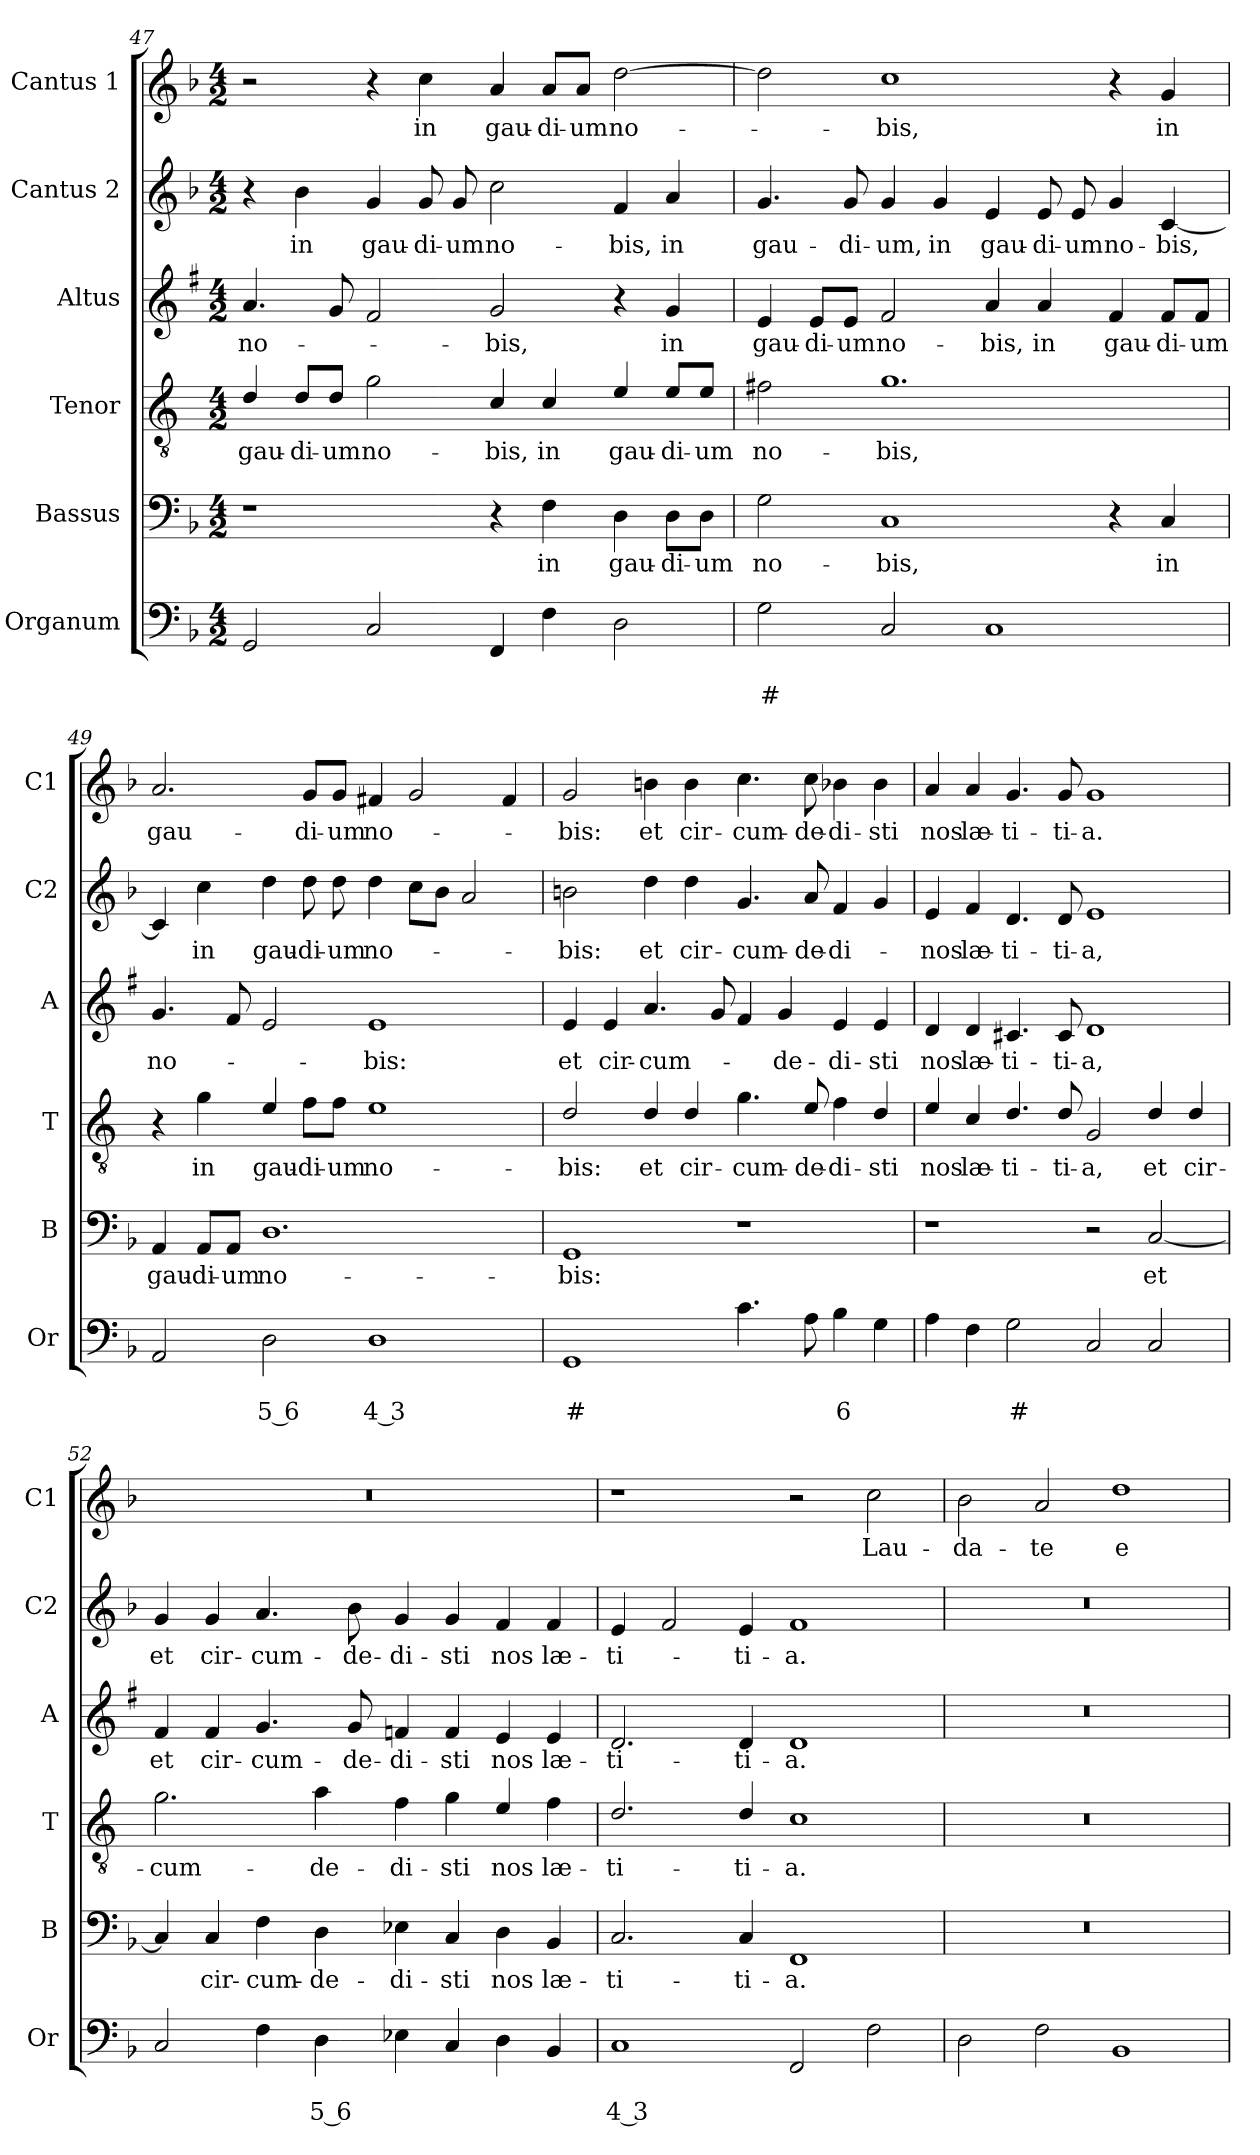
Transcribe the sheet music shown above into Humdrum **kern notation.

**kern	**text	**text	**kern	**text	**kern	**text	**kern	**text	**kern	**text	**kern	**text
*part6	*part6	*part6	*part5	*part5	*part4	*part4	*part3	*part3	*part2	*part2	*part1	*part1
*staff6	*staff6	*staff6	*staff5	*staff5	*staff4	*staff4	*staff3	*staff3	*staff2	*staff2	*staff1	*staff1
*I"Organum	*	*	*I"Bassus	*	*I"Tenor	*	*I"Altus	*	*I"Cantus 2	*	*I"Cantus 1	*
*I'Or	*	*	*I'B	*	*I'T	*	*I'A	*	*I'C2	*	*I'C1	*
*clefF4	*	*	*clefF4	*	*clefGv2	*	*clefG2	*	*clefG2	*	*clefG2	*
*	*	*	*	*	*ITrd4c7	*	*ITrd1c2	*	*	*	*	*
*k[b-]	*	*	*k[b-]	*	*k[b-]	*	*k[b-]	*	*k[b-]	*	*k[b-]	*
*F:	*	*	*F:	*	*F:	*	*F:	*	*F:	*	*F:	*
*M4/2	*	*	*M4/2	*	*M4/2	*	*M4/2	*	*M4/2	*	*M4/2	*
=47	=47	=47	=47	=47	=47	=47	=47	=47	=47	=47	=47	=47
!	!	!	!	!	!	!LO:LY:b	!	!LO:LY:b	!	!	!	!
2GG/	.	.	1r	.	4G/	gau-	4.g/	no-	4r	.	2r	.
!	!	!	!	!	!	!LO:LY:b	!	!	!	!LO:LY:b	!	!
.	.	.	.	.	8G/L	-di-	.	.	4b-\	in	.	.
!	!	!	!	!	!	!LO:LY:b	!	!	!	!	!	!
.	.	.	.	.	8G/J	-um	8f/	.	.	.	.	.
!	!	!	!	!	!	!LO:LY:b	!	!	!	!LO:LY:b	!	!
2C/	.	.	.	.	2c\	no-	2e/	.	4g/	gau-	4r	.
!	!	!	!	!	!	!	!	!	!	!LO:LY:b	!	!LO:LY:b
.	.	.	.	.	.	.	.	.	8g/	-di-	4cc\	in
!	!	!	!	!	!	!	!	!	!	!LO:LY:b	!	!
.	.	.	.	.	.	.	.	.	8g/	-um	.	.
!	!	!	!	!	!	!LO:LY:b	!	!LO:LY:b	!	!LO:LY:b	!	!LO:LY:b
4FF/	.	.	4r	.	4F/	-bis,	2f/	-bis,	2cc\	no-	4a/	gau-
!	!	!	!	!LO:LY:b	!	!LO:LY:b	!	!	!	!	!	!LO:LY:b
4F\	.	.	4F\	in	4F/	in	.	.	.	.	8a/L	-di-
!	!	!	!	!	!	!	!	!	!	!	!	!LO:LY:b
.	.	.	.	.	.	.	.	.	.	.	8a/J	-um
!	!	!	!	!LO:LY:b	!	!LO:LY:b	!	!	!	!LO:LY:b	!	!LO:LY:b
2D\	.	.	4D\	gau-	4A/	gau-	4r	.	4f/	-bis,	[2dd\	no-
!	!	!	!	!LO:LY:b	!	!LO:LY:b	!	!LO:LY:b	!	!LO:LY:b	!	!
.	.	.	8D\L	-di-	8A/L	-di-	4f/	in	4a/	in	.	.
!	!	!	!	!LO:LY:b	!	!LO:LY:b	!	!	!	!	!	!
.	.	.	8D\J	-um	8A/J	-um	.	.	.	.	.	.
=48	=48	=48	=48	=48	=48	=48	=48	=48	=48	=48	=48	=48
!	!	!LO:LY:b	!	!LO:LY:b	!	!LO:LY:b	!	!LO:LY:b	!	!LO:LY:b	!	!
2G\	.	#	2G\	no-	2Bn\	no-	4d/	gau-	4.g/	gau-	2dd\]	.
!	!	!	!	!	!	!	!	!LO:LY:b	!	!	!	!
.	.	.	.	.	.	.	8d/L	-di-	.	.	.	.
!	!	!	!	!	!	!	!	!LO:LY:b	!	!LO:LY:b	!	!
.	.	.	.	.	.	.	8d/J	-um	8g/	-di-	.	.
!	!	!	!	!LO:LY:b	!	!LO:LY:b	!	!LO:LY:b	!	!LO:LY:b	!	!LO:LY:b
2C/	.	.	1C	-bis,	1.c	-bis,	2e/	no-	4g/	-um,	1cc	-bis,
!	!	!	!	!	!	!	!	!	!	!LO:LY:b	!	!
.	.	.	.	.	.	.	.	.	4g/	in	.	.
!	!	!	!	!	!	!	!	!LO:LY:b	!	!LO:LY:b	!	!
1C	.	.	.	.	.	.	4g/	-bis,	4e/	gau-	.	.
!	!	!	!	!	!	!	!	!LO:LY:b	!	!LO:LY:b	!	!
.	.	.	.	.	.	.	4g/	in	8e/	-di-	.	.
!	!	!	!	!	!	!	!	!	!	!LO:LY:b	!	!
.	.	.	.	.	.	.	.	.	8e/	-um	.	.
!	!	!	!	!	!	!	!	!LO:LY:b	!	!LO:LY:b	!	!
.	.	.	4r	.	.	.	4e/	gau-	4g/	no-	4r	.
!	!	!	!	!LO:LY:b	!	!	!	!LO:LY:b	!	!LO:LY:b	!	!LO:LY:b
.	.	.	4C/	in	.	.	8e/L	-di-	[4c/	-bis,	4g/	in
!	!	!	!	!	!	!	!	!LO:LY:b	!	!	!	!
.	.	.	.	.	.	.	8e/J	-um	.	.	.	.
!!LO:LB:g=z
=49	=49	=49	=49	=49	=49	=49	=49	=49	=49	=49	=49	=49
!	!	!	!	!LO:LY:b	!	!	!	!LO:LY:b	!	!	!	!LO:LY:b
2AA/	.	.	4AA/	gau-	4r	.	4.f/	no-	4c/]	.	2.a/	gau-
!	!	!	!	!LO:LY:b	!	!LO:LY:b	!	!	!	!LO:LY:b	!	!
.	.	.	8AA/L	-di-	4c\	in	.	.	4cc\	in	.	.
!	!	!	!	!LO:LY:b	!	!	!	!	!	!	!	!
.	.	.	8AA/J	-um	.	.	8e/	.	.	.	.	.
!	!	!LO:LY:b	!	!LO:LY:b	!	!LO:LY:b	!	!	!	!LO:LY:b	!	!
2D\	.	5 6	1.D	no-	4A/	gau-	2d/	.	4dd\	gau-	.	.
!	!	!	!	!	!	!LO:LY:b	!	!	!	!LO:LY:b	!	!LO:LY:b
.	.	.	.	.	8B-\L	-di-	.	.	8dd\	-di-	8g/L	-di-
!	!	!	!	!	!	!LO:LY:b	!	!	!	!LO:LY:b	!	!LO:LY:b
.	.	.	.	.	8B-\J	-um	.	.	8dd\	-um	8g/J	-um
!	!	!LO:LY:b	!	!	!	!LO:LY:b	!	!LO:LY:b	!	!LO:LY:b	!	!LO:LY:b
1D	.	4 3	.	.	1A	no-	1d	-bis:	4dd\	no-	4f#X/	no-
.	.	.	.	.	.	.	.	.	8cc\L	.	2g/	.
.	.	.	.	.	.	.	.	.	8b-\J	.	.	.
.	.	.	.	.	.	.	.	.	2a/	.	.	.
.	.	.	.	.	.	.	.	.	.	.	4f#/	.
=50	=50	=50	=50	=50	=50	=50	=50	=50	=50	=50	=50	=50
!	!	!LO:LY:b	!	!LO:LY:b	!	!LO:LY:b	!	!LO:LY:b	!	!LO:LY:b	!	!LO:LY:b
1GG	.	#	1GG	-bis:	2G/	-bis:	4d/	et	2bn\	-bis:	2g/	-bis:
!	!	!	!	!	!	!	!	!LO:LY:b	!	!	!	!
.	.	.	.	.	.	.	4d/	cir-	.	.	.	.
!	!	!	!	!	!	!LO:LY:b	!	!LO:LY:b	!	!LO:LY:b	!	!LO:LY:b
.	.	.	.	.	4G/	et	4.g/	-cum-	4dd\	et	4bn\	et
!	!	!	!	!	!	!LO:LY:b	!	!	!	!LO:LY:b	!	!LO:LY:b
.	.	.	.	.	4G/	cir-	.	.	4dd\	cir-	4b\	cir-
.	.	.	.	.	.	.	8f/	.	.	.	.	.
!	!	!	!	!	!	!LO:LY:b	!	!	!	!LO:LY:b	!	!LO:LY:b
4.c\	.	.	1r	.	4.c\	-cum-	4e/	.	4.g/	-cum-	4.cc\	-cum-
!	!	!	!	!	!	!	!	!LO:LY:b	!	!	!	!
.	.	.	.	.	.	.	4f/	-de-	.	.	.	.
!	!	!	!	!	!	!LO:LY:b	!	!	!	!LO:LY:b	!	!LO:LY:b
8A\	.	.	.	.	8A/	-de-	.	.	8a/	-de-	8cc\	-de-
!	!	!LO:LY:b	!	!	!	!LO:LY:b	!	!LO:LY:b	!	!LO:LY:b	!	!LO:LY:b
4B-\	.	6	.	.	4B-\	-di-	4d/	-di-	4f/	-di-	4b-X\	-di-
!	!	!	!	!	!	!LO:LY:b	!	!LO:LY:b	!	!	!	!LO:LY:b
4G\	.	.	.	.	4G/	-sti	4d/	-sti	4g/	.	4b-\	-sti
=51	=51	=51	=51	=51	=51	=51	=51	=51	=51	=51	=51	=51
!	!	!	!	!	!	!LO:LY:b	!	!LO:LY:b	!	!LO:LY:b	!	!LO:LY:b
4A\	.	.	1r	.	4A/	nos	4c/	nos	4e/	-nos	4a/	nos
!	!	!	!	!	!	!LO:LY:b	!	!LO:LY:b	!	!LO:LY:b	!	!LO:LY:b
4F\	.	.	.	.	4F/	læ-	4c/	læ-	4f/	læ-	4a/	læ-
!	!	!LO:LY:b	!	!	!	!LO:LY:b	!	!LO:LY:b	!	!LO:LY:b	!	!LO:LY:b
2G\	.	#	.	.	4.G/	-ti-	4.Bn/	-ti-	4.d/	-ti-	4.g/	-ti-
!	!	!	!	!	!	!LO:LY:b	!	!LO:LY:b	!	!LO:LY:b	!	!LO:LY:b
.	.	.	.	.	8G/	-ti-	8B/	-ti-	8d/	-ti-	8g/	-ti-
!	!	!	!	!	!	!LO:LY:b	!	!LO:LY:b	!	!LO:LY:b	!	!LO:LY:b
2C/	.	.	2r	.	2C/	-a,	1c	-a,	1e	-a,	1g	-a.
!	!	!	!	!LO:LY:b	!	!LO:LY:b	!	!	!	!	!	!
2C/	.	.	[2C/	et	4G/	et	.	.	.	.	.	.
!	!	!	!	!	!	!LO:LY:b	!	!	!	!	!	!
.	.	.	.	.	4G/	cir-	.	.	.	.	.	.
!!LO:LB:g=z
=52	=52	=52	=52	=52	=52	=52	=52	=52	=52	=52	=52	=52
!	!	!	!	!	!	!LO:LY:b	!	!LO:LY:b	!	!LO:LY:b	!	!
2C/	.	.	4C/]	.	2.c\	-cum-	4e/	et	4g/	et	0r	.
!	!	!	!	!LO:LY:b	!	!	!	!LO:LY:b	!	!LO:LY:b	!	!
.	.	.	4C/	cir-	.	.	4e/	cir-	4g/	cir-	.	.
!	!	!	!	!LO:LY:b	!	!	!	!LO:LY:b	!	!LO:LY:b	!	!
4F\	.	.	4F\	-cum-	.	.	4.f/	-cum-	4.a/	-cum-	.	.
!	!	!LO:LY:b	!	!LO:LY:b	!	!LO:LY:b	!	!	!	!	!	!
4D\	.	5 6	4D\	-de-	4d\	-de-	.	.	.	.	.	.
!	!	!	!	!	!	!	!	!LO:LY:b	!	!LO:LY:b	!	!
.	.	.	.	.	.	.	8f/	-de-	8b-\	-de-	.	.
!	!	!	!	!LO:LY:b	!	!LO:LY:b	!	!LO:LY:b	!	!LO:LY:b	!	!
4E-X\	.	.	4E-X\	-di-	4B-\	-di-	4e-X/	-di-	4g/	-di-	.	.
!	!	!	!	!LO:LY:b	!	!LO:LY:b	!	!LO:LY:b	!	!LO:LY:b	!	!
4C/	.	.	4C/	-sti	4c\	-sti	4e-/	-sti	4g/	-sti	.	.
!	!	!	!	!LO:LY:b	!	!LO:LY:b	!	!LO:LY:b	!	!LO:LY:b	!	!
4D\	.	.	4D\	nos	4A/	nos	4d/	nos	4f/	nos	.	.
!	!	!	!	!LO:LY:b	!	!LO:LY:b	!	!LO:LY:b	!	!LO:LY:b	!	!
4BB-/	.	.	4BB-/	læ-	4B-\	læ-	4d/	læ-	4f/	læ-	.	.
=53	=53	=53	=53	=53	=53	=53	=53	=53	=53	=53	=53	=53
!	!	!LO:LY:b	!	!LO:LY:b	!	!LO:LY:b	!	!LO:LY:b	!	!LO:LY:b	!	!
1C	.	4 3	2.C/	-ti-	2.G/	-ti-	2.c/	-ti-	4e/	-ti-	1r	.
.	.	.	.	.	.	.	.	.	2f/	.	.	.
!	!	!	!	!LO:LY:b	!	!LO:LY:b	!	!LO:LY:b	!	!LO:LY:b	!	!
.	.	.	4C/	-ti-	4G/	-ti-	4c/	-ti-	4e/	-ti-	.	.
!	!	!	!	!LO:LY:b	!	!LO:LY:b	!	!LO:LY:b	!	!LO:LY:b	!	!
2FF/	.	.	1FF	-a.	1F	-a.	1c	-a.	1f	-a.	2r	.
!	!	!	!	!	!	!	!	!	!	!	!	!LO:LY:b
2F\	.	.	.	.	.	.	.	.	.	.	2cc\	Lau-
=54	=54	=54	=54	=54	=54	=54	=54	=54	=54	=54	=54	=54
!	!	!	!	!	!	!	!	!	!	!	!	!LO:LY:b
2D\	.	.	0r	.	0r	.	0r	.	0r	.	2b-\	-da-
!	!	!	!	!	!	!	!	!	!	!	!	!LO:LY:b
2F\	.	.	.	.	.	.	.	.	.	.	2a/	-te
!	!	!	!	!	!	!	!	!	!	!	!	!LO:LY:b
1BB-	.	.	.	.	.	.	.	.	.	.	1dd	e-
=	=	=	=	=	=	=	=	=	=	=	=	=
*-	*-	*-	*-	*-	*-	*-	*-	*-	*-	*-	*-	*-
